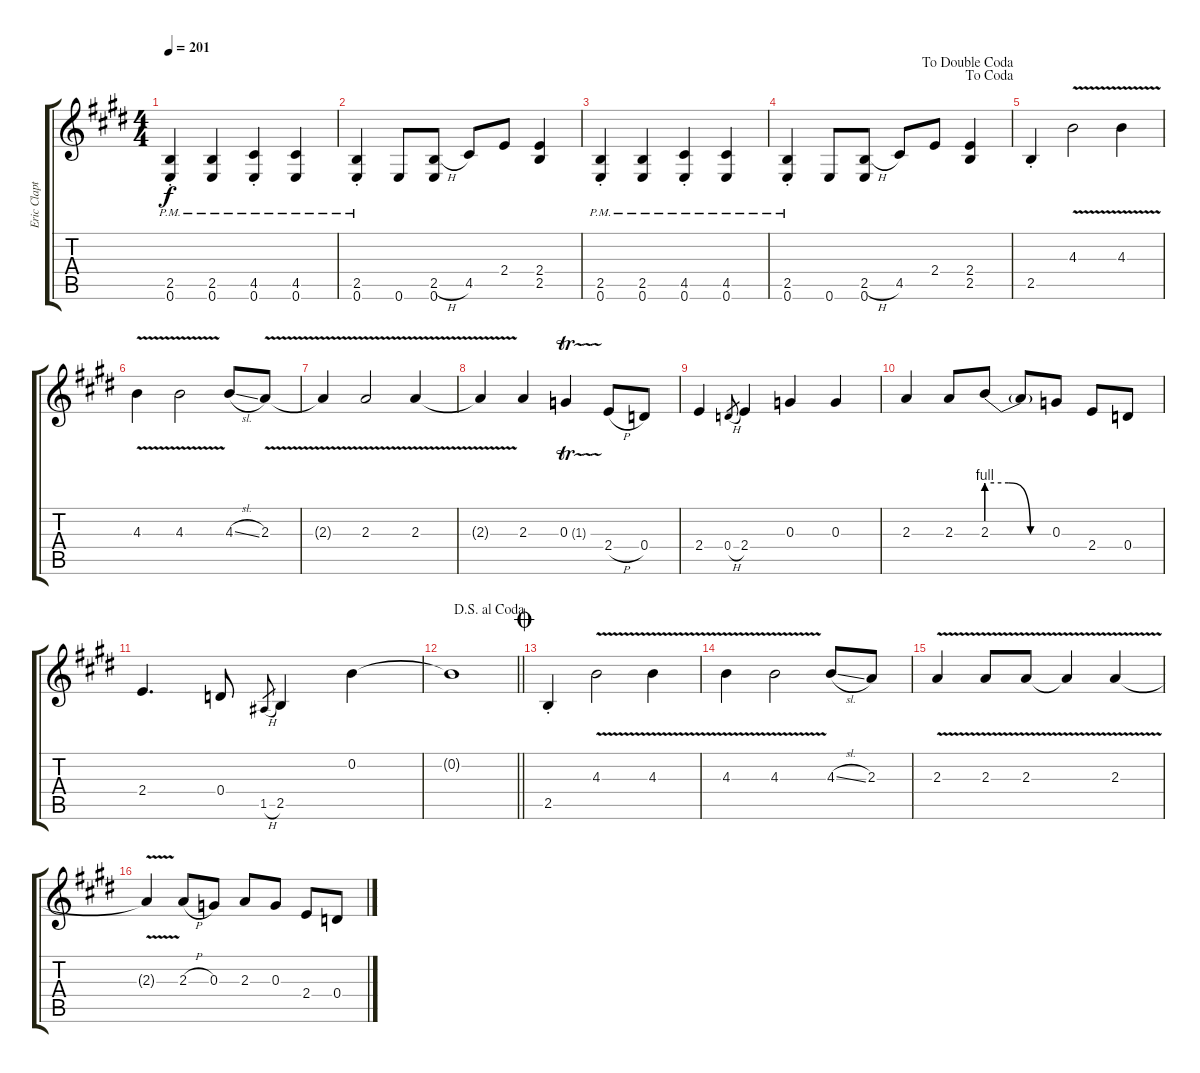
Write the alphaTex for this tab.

\track ("Eric Clapton - Electric Guitar" "Eric Clapt") {instrument overdrivenguitar}
\staff {score tabs}
\tuning (E4 B3 G3 D3 A2 E2) {hide}
\ts (4 4)
\tempo 201
\clef g2
\ks e
(2.5{pm st} 0.6{pm st}).4{dy f} (2.5{pm} 0.6{pm}).4 (4.5{pm st} 0.6{pm st}).4 (4.5{pm} 0.6{pm}).4 |
\ks c#minor
(2.5{pm st} 0.6{pm st}).4 0.6.8 (2.5{h} 0.6).8 4.5.8 2.4.8 (2.4 2.5).4 |
(2.5{pm st} 0.6{pm st}).4 (2.5{pm} 0.6{pm}).4 (4.5{pm st} 0.6{pm st}).4 (4.5{pm} 0.6{pm}).4 |
\jump dacoda
\jump dadoublecoda
(2.5{pm st} 0.6{pm st}).4 0.6.8 (2.5{h} 0.6).8 4.5.8 2.4.8 (2.4 2.5).4 |
\ks e
2.5{st}.4 4.3{v}.2 4.3{v}.4 |
\ks c#minor
4.3{v}.4 4.3{v}.2 4.3{sl}.8 2.3{v}.8 |
2.3{v t}.4 2.3{v}.2 2.3{v}.4 |
2.3{v t}.4 2.3.4 0.3{tr (1 32)}.4 2.4{h}.8 0.4.8 |
\ks e
2.4.4 0.4{h}.8{gr} 2.4.4 0.3.4 0.3.4 |
\ks c#minor
2.3.4 2.3.8 2.3{be (custom 0 4 20 4 40 0 60 0)}.8 2.3{t}.8 0.3.8 2.4.8 0.4.8 |
2.4.4{d} 0.4.8 1.5{h}.8{gr} 2.5.4 0.2.4 |
\jump dalsegnoalcoda
\barLineRight lightlight
0.2{t}.1 |
\jump coda
\ks e
2.5{st}.4 4.3{v}.2 4.3{v}.4 |
\ks c#minor
4.3{v}.4 4.3{v}.2 4.3{sl}.8 2.3.8 |
2.3{v}.4 2.3{v}.8 2.3{v}.8 2.3{v t}.4 2.3{v}.4 |
2.3{v t}.4 2.3{h}.8 0.3.8 2.3.8 0.3.8 2.4.8 0.4.8
